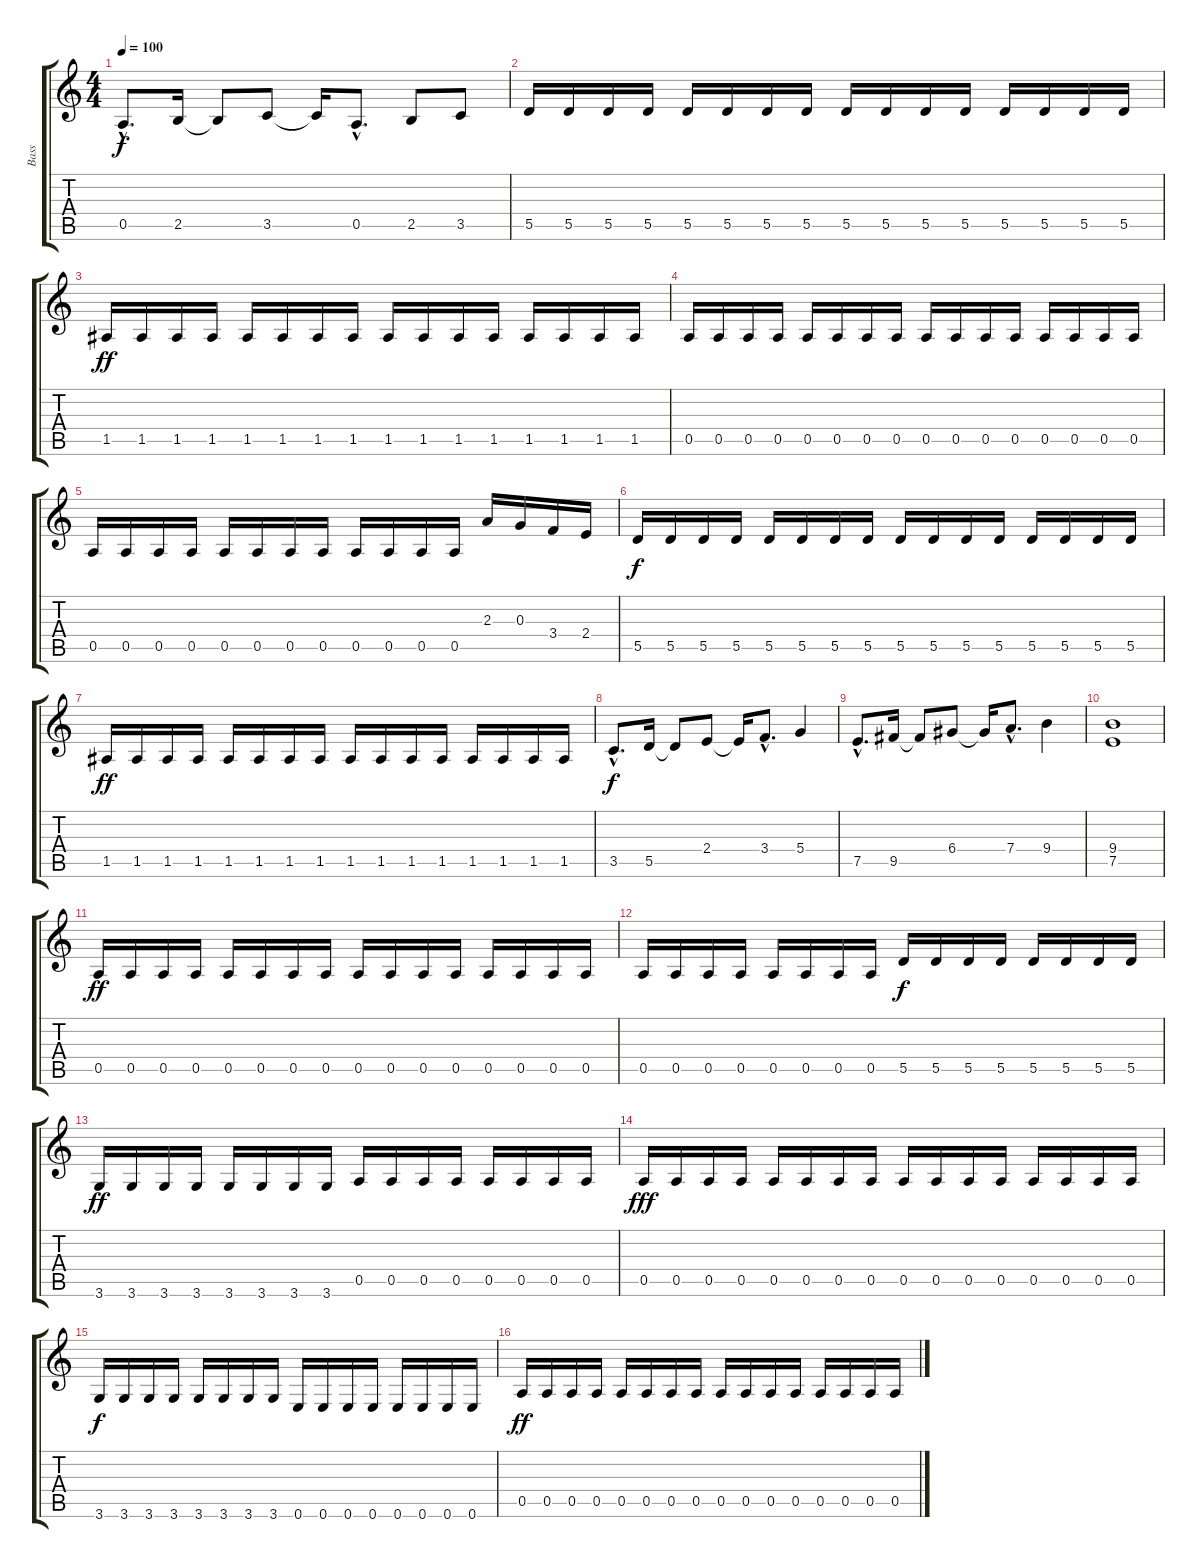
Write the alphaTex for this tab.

\track ("Bass" "Bass") {instrument electricbassfinger}
\staff {score tabs}
\tuning (E4 B3 G3 D3 A2 E2) {hide}
\ts (4 4)
\tempo 100
\clef g2
\ks c
0.5{hac}.8{d dy f} 2.5.16 2.5{t}.8 3.5.8 3.5{t}.16 0.5{hac}.8{d} 2.5.8 3.5.8 |
5.5.16 5.5.16 5.5.16 5.5.16 5.5.16 5.5.16 5.5.16 5.5.16 5.5.16 5.5.16 5.5.16 5.5.16 5.5.16 5.5.16 5.5.16 5.5.16 |
1.5.16{dy ff} 1.5.16 1.5.16 1.5.16 1.5.16 1.5.16 1.5.16 1.5.16 1.5.16 1.5.16 1.5.16 1.5.16 1.5.16 1.5.16 1.5.16 1.5.16 |
0.5.16 0.5.16 0.5.16 0.5.16 0.5.16 0.5.16 0.5.16 0.5.16 0.5.16 0.5.16 0.5.16 0.5.16 0.5.16 0.5.16 0.5.16 0.5.16 |
0.5.16 0.5.16 0.5.16 0.5.16 0.5.16 0.5.16 0.5.16 0.5.16 0.5.16 0.5.16 0.5.16 0.5.16 2.3.16 0.3.16 3.4.16 2.4.16 |
5.5.16{dy f} 5.5.16 5.5.16 5.5.16 5.5.16 5.5.16 5.5.16 5.5.16 5.5.16 5.5.16 5.5.16 5.5.16 5.5.16 5.5.16 5.5.16 5.5.16 |
1.5.16{dy ff} 1.5.16 1.5.16 1.5.16 1.5.16 1.5.16 1.5.16 1.5.16 1.5.16 1.5.16 1.5.16 1.5.16 1.5.16 1.5.16 1.5.16 1.5.16 |
3.5{hac}.8{d dy f} 5.5.16 5.5{t}.8 2.4.8 2.4{t}.16 3.4{hac}.8{d} 5.4.4 |
7.5{hac}.8{d} 9.5.16 9.5{t}.8 6.4.8 6.4{t}.16 7.4{hac}.8{d} 9.4.4 |
(9.4 7.5).1 |
0.5.16{dy ff} 0.5.16 0.5.16 0.5.16 0.5.16 0.5.16 0.5.16 0.5.16 0.5.16 0.5.16 0.5.16 0.5.16 0.5.16 0.5.16 0.5.16 0.5.16 |
0.5.16 0.5.16 0.5.16 0.5.16 0.5.16 0.5.16 0.5.16 0.5.16 5.5.16{dy f} 5.5.16 5.5.16 5.5.16 5.5.16 5.5.16 5.5.16 5.5.16 |
3.6.16{dy ff} 3.6.16 3.6.16 3.6.16 3.6.16 3.6.16 3.6.16 3.6.16 0.5.16 0.5.16 0.5.16 0.5.16 0.5.16 0.5.16 0.5.16 0.5.16 |
0.5.16{dy fff} 0.5.16 0.5.16 0.5.16 0.5.16 0.5.16 0.5.16 0.5.16 0.5.16 0.5.16 0.5.16 0.5.16 0.5.16 0.5.16 0.5.16 0.5.16 |
3.6.16{dy f} 3.6.16 3.6.16 3.6.16 3.6.16 3.6.16 3.6.16 3.6.16 0.6.16 0.6.16 0.6.16 0.6.16 0.6.16 0.6.16 0.6.16 0.6.16 |
0.5.16{dy ff} 0.5.16 0.5.16 0.5.16 0.5.16 0.5.16 0.5.16 0.5.16 0.5.16 0.5.16 0.5.16 0.5.16 0.5.16 0.5.16 0.5.16 0.5.16
